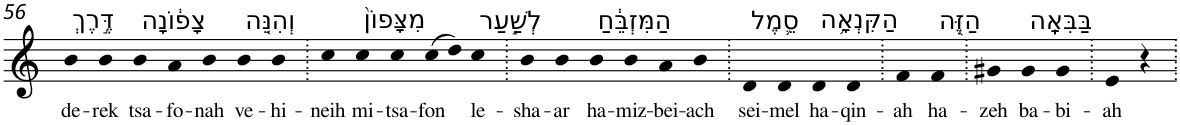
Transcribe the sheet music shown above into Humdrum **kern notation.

**kern	**text
*part1	*part1
*staff1	*staff1
*I"Piano	*
*I'Pno	*
!!LO:PB:g=z
*clefG2	*
*k[]	*
=56	=56
!LO:TX:a:t=דֶּ֣רֶךְ	!
!	!LO:LY:b
4b	de-
!	!LO:LY:b
4b	-rek
!LO:TX:a:t=צָפ֔וֹנָה	!
!	!LO:LY:b
4b	tsa-
!	!LO:LY:b
4a	-fo-
!	!LO:LY:b
4b	-nah
!LO:TX:a:t=וְהִנֵּ֤ה	!
!	!LO:LY:b
4b	ve-
!	!LO:LY:b
4b	-hi-
=57.	=57.
!	!LO:LY:b
4cc	-neih
!LO:TX:a:t=מִצָּפוֹן֙	!
!	!LO:LY:b
4cc	mi-
!	!LO:LY:b
4cc	-tsa-
!	!LO:LY:b
(>8cc	-fon
8dd)	.
!LO:TX:a:t=לְשַׁ֣עַר	!
!	!LO:LY:b
4cc	le-
=58.	=58.
!	!LO:LY:b
4b	-sha-
!	!LO:LY:b
4b	-ar
!LO:TX:a:t=הַמִּזְבֵּ֔חַ	!
!	!LO:LY:b
4b	ha-
!	!LO:LY:b
4b	-miz-
!	!LO:LY:b
4a	-bei-
!	!LO:LY:b
4b	-ach
=59.	=59.
!LO:TX:a:t=סֵ֛מֶל	!
!	!LO:LY:b
4d	sei-
!	!LO:LY:b
4d	-mel
!LO:TX:a:t=הַקִּנְאָ֥ה	!
!	!LO:LY:b
4d	ha-
!	!LO:LY:b
4d	-qin-
=60.	=60.
!	!LO:LY:b
4f	-ah
!LO:TX:a:t=הַזֶּ֖ה	!
!	!LO:LY:b
4f	ha-
=61.	=61.
!	!LO:LY:b
4g#X	-zeh
!LO:TX:a:t=בַּבִּאָֽה	!
!	!LO:LY:b
4g#	ba-
!	!LO:LY:b
4g#	-bi-
=62.	=62.
!	!LO:LY:b
4e	-ah
4r	.
=.	=.
*-	*-
